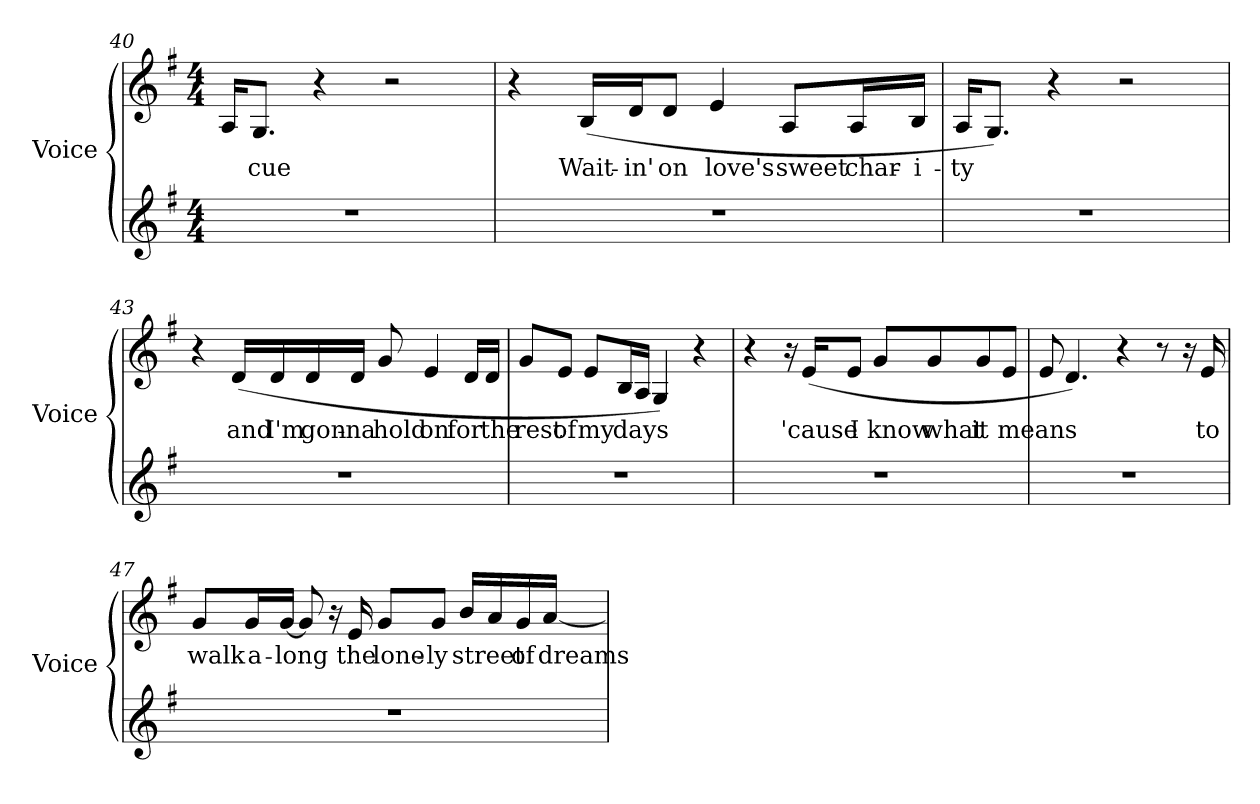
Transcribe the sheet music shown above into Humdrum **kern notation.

**kern	**kern	**text
*part2	*part1	*part1
*staff2	*staff1	*staff1
*I"Voice	*I"Voice	*
*I'Voice	*I'Voice	*
*clefG2	*clefG2	*
*k[f#]	*k[f#]	*
*G:	*G:	*
*M4/4	*M4/4	*
=40	=40	=40
1r	16Ai/KL	.
!	!	!LO:LY:b:color=#000000
.	8.Gi/J	-cue
.	4r	.
.	2r	.
!!LO:LB:g=z
=41	=41	=41
1r	4r	.
!	!	!LO:LY:b:color=#000000
.	(16Bi/LL	Wait-
!	!	!LO:LY:b:color=#000000
.	16di/J	-in'
!	!	!LO:LY:b:color=#000000
.	8di/J	on
!	!	!LO:LY:b:color=#000000
.	4ei/	love's
!	!	!LO:LY:b:color=#000000
.	8Ai/L	sweet
!	!	!LO:LY:b:color=#000000
.	16Ai/L	char-
!	!	!LO:LY:b:color=#000000
.	16Bi/JJ	-i-
=42	=42	=42
!	!	!LO:LY:b:color=#000000
1r	16Ai/KL	-ty
.	8.Gi/J)	.
.	4r	.
.	2r	.
=43	=43	=43
1r	4r	.
!	!	!LO:LY:b:color=#000000
.	(16di/LL	and
!	!	!LO:LY:b:color=#000000
.	16di/	I'm
!	!	!LO:LY:b:color=#000000
.	16di/	gon-
!	!	!LO:LY:b:color=#000000
.	16di/JJ	-na
!	!	!LO:LY:b:color=#000000
.	8gi/	hold
!	!	!LO:LY:b:color=#000000
.	4ei/	on
!	!	!LO:LY:b:color=#000000
.	16di/LL	for
!	!	!LO:LY:b:color=#000000
.	16di/JJ	the
!!LO:LB:g=z
=44	=44	=44
!	!	!LO:LY:b:color=#000000
1r	8gi/L	rest
!	!	!LO:LY:b:color=#000000
.	8ei/J	of
!	!	!LO:LY:b:color=#000000
.	8ei/L	my
!	!	!LO:LY:b:color=#000000
.	16Bi/L	days
.	16Ai/JJ	.
.	4Gi/)	.
.	4r	.
=45	=45	=45
1r	4r	.
.	16r	.
!	!	!LO:LY:b:color=#000000
.	(16ei/KL	'cause
!	!	!LO:LY:b:color=#000000
.	8ei/J	I
!	!	!LO:LY:b:color=#000000
.	8gi/L	know
!	!	!LO:LY:b:color=#000000
.	8gi/	what
!	!	!LO:LY:b:color=#000000
.	8gi/	it
!	!	!LO:LY:b:color=#000000
.	8ei/J	means
=46	=46	=46
1r	8ei/	.
.	4.di/)	.
.	4r	.
.	8r	.
.	16r	.
!	!	!LO:LY:b:color=#000000
.	16ei/	to
!!LO:PB:g=z
=47	=47	=47
!	!	!LO:LY:b:color=#000000
1r	8gi/L	walk
!	!	!LO:LY:b:color=#000000
.	16gi/L	a-
!	!	!LO:LY:b:color=#000000
.	[16gi/JJ	-long
.	8gi/]	.
.	16r	.
!	!	!LO:LY:b:color=#000000
.	16ei/	the
!	!	!LO:LY:b:color=#000000
.	8gi/L	lone-
!	!	!LO:LY:b:color=#000000
.	8gi/J	-ly
!	!	!LO:LY:b:color=#000000
.	16bi/LL	street
.	16ai/	.
!	!	!LO:LY:b:color=#000000
.	16gi/	of
!	!	!LO:LY:b:color=#000000
.	[16ai/JJ	dreams
=	=	=
*-	*-	*-
